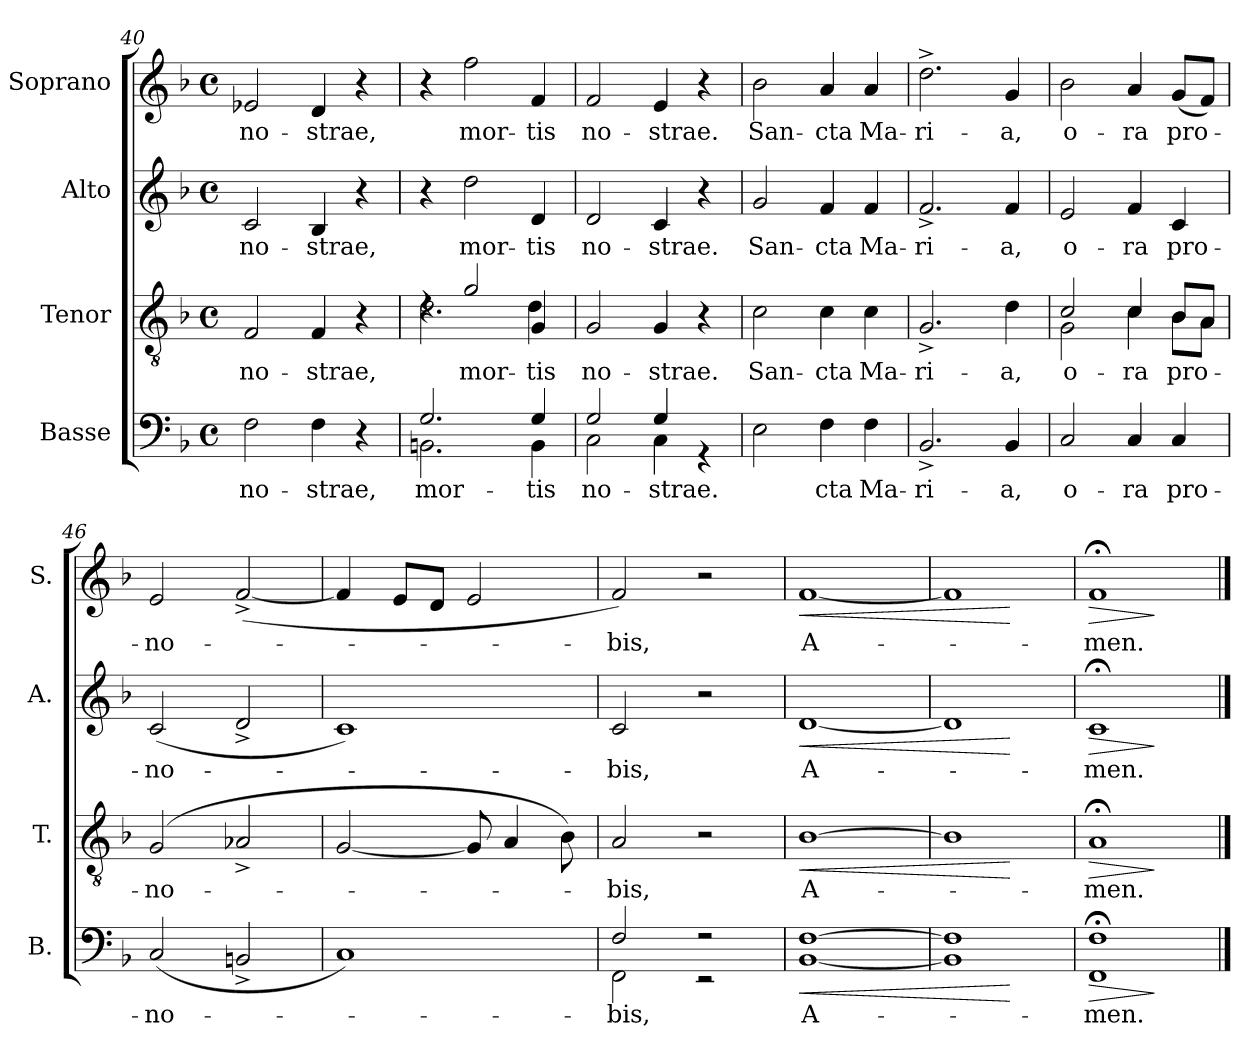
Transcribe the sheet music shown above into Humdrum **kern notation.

**kern	**text	**dynam	**kern	**text	**dynam	**kern	**text	**dynam	**kern	**text	**dynam
*part4	*part4	*part4	*part3	*part3	*part3	*part2	*part2	*part2	*part1	*part1	*part1
*staff4	*staff4	*staff4	*staff3	*staff3	*staff3	*staff2	*staff2	*staff2	*staff1	*staff1	*staff1
*I"Basse	*	*	*I"Tenor	*	*	*I"Alto	*	*	*I"Soprano	*	*
*I'B.	*	*	*I'T.	*	*	*I'A.	*	*	*I'S.	*	*
*clefF4	*	*	*clefGv2	*	*	*clefG2	*	*	*clefG2	*	*
*k[b-]	*	*	*k[b-]	*	*	*k[b-]	*	*	*k[b-]	*	*
*M4/4	*	*	*M4/4	*	*	*M4/4	*	*	*M4/4	*	*
*met(c)	*	*	*met(c)	*	*	*met(c)	*	*	*met(c)	*	*
=40	=40	=40	=40	=40	=40	=40	=40	=40	=40	=40	=40
2F\	no-	.	2F/	no-	.	2c/	no-	.	2e-X/	no-	.
4F\	-strae,	.	4F/	-strae,	.	4B-/	-strae,	.	4d/	-strae,	.
4r	.	.	4r	.	.	4r	.	.	4r	.	.
=41	=41	=41	=41	=41	=41	=41	=41	=41	=41	=41	=41
*^	*	*	*^	*	*	*	*	*	*	*	*
2.G/	2.BBn\	mor-	.	4rd	2.d\	.	.	4r	.	.	4r	.	.
.	.	.	.	2g/	.	mor-	.	2dd\	mor-	.	2ff\	mor-	.
4G/	4BB\	-tis	.	4G/	4d\	-tis	.	4d/	-tis	.	4f/	-tis	.
*	*	*	*	*v	*v	*	*	*	*	*	*	*	*
=42	=42	=42	=42	=42	=42	=42	=42	=42	=42	=42	=42	=42
2G/	2C\	no-	.	2G/	no-	.	2d/	no-	.	2f/	no-	.
4G/	4C\	-strae.	.	4G/	-strae.	.	4c/	-strae.	.	4e/	-strae.	.
4rGG	4ryy	.	.	4r	.	.	4r	.	.	4r	.	.
*v	*v	*	*	*	*	*	*	*	*	*	*	*
!!LO:PB:g=z
=43	=43	=43	=43	=43	=43	=43	=43	=43	=43	=43	=43
2E\	.	.	2c\	San-	.	2g/	San-	.	2b-\	San-	.
4F\	-cta	.	4c\	-cta	.	4f/	-cta	.	4a/	-cta	.
4F\	Ma-	.	4c\	Ma-	.	4f/	Ma-	.	4a/	Ma-	.
=44	=44	=44	=44	=44	=44	=44	=44	=44	=44	=44	=44
2.BB-^/	-ri-	.	2.G^/	-ri-	.	2.f^/	-ri-	.	2.dd^\	-ri-	.
4BB-/	-a,	.	4d\	-a,	.	4f/	-a,	.	4g/	-a,	.
=45	=45	=45	=45	=45	=45	=45	=45	=45	=45	=45	=45
*	*	*	*^	*	*	*	*	*	*	*	*
2C/	o-	.	2c/	2G\	o-	.	2e/	o-	.	2b-\	o-	.
4C/	-ra	.	4c/	4c\	-ra	.	4f/	-ra	.	4a/	-ra	.
4C/	pro-	.	8B-/L	8B-\L	pro-	.	4c/	pro-	.	(8g/L	pro-	.
.	.	.	8A/J	8A\J	.	.	.	.	.	8f/J)	.	.
*	*	*	*v	*v	*	*	*	*	*	*	*	*
=46	=46	=46	=46	=46	=46	=46	=46	=46	=46	=46	=46
(2C/	-no-	.	(2G/	-no-	.	(2c/	-no-	.	2e/	-no-	.
2BBn^/	.	.	2A-X^/	.	.	2d^/	.	.	([2f^/	.	.
=47	=47	=47	=47	=47	=47	=47	=47	=47	=47	=47	=47
1C)	.	.	[2G/	.	.	1c)	.	.	4f/]	.	.
.	.	.	.	.	.	.	.	.	8e/L	.	.
.	.	.	.	.	.	.	.	.	8d/J	.	.
.	.	.	8G/]	.	.	.	.	.	2e/	.	.
.	.	.	4A/	.	.	.	.	.	.	.	.
.	.	.	8B-\)	.	.	.	.	.	.	.	.
=48	=48	=48	=48	=48	=48	=48	=48	=48	=48	=48	=48
*^	*	*	*	*	*	*	*	*	*	*	*
2F/	2FF\	-bis,	.	2A/	-bis,	.	2c/	-bis,	.	2f/)	-bis,	.
2r	2r	.	.	2r	.	.	2r	.	.	2r	.	.
=49	=49	=49	=49	=49	=49	=49	=49	=49	=49	=49	=49	=49
!	!	!	!LO:HP:b	!	!	!LO:HP:b	!	!	!LO:HP:b	!	!	!LO:HP:b
[1F	[1BB-	A-	<	[1B-	A-	<	[1d	A-	<	[1f	A-	<
=50	=50	=50	=50	=50	=50	=50	=50	=50	=50	=50	=50	=50
1F]	1BB-]	.	.	1B-]	.	.	1d]	.	.	1f]	.	.
*v	*v	*	*	*	*	*	*	*	*	*	*	*
.	.	[	.	.	[	.	.	[	.	.	[
=51	=51	=51	=51	=51	=51	=51	=51	=51	=51	=51	=51
!	!	!LO:HP:b	!	!	!LO:HP:b	!	!	!LO:HP:b	!	!	!LO:HP:b
*^	*	*	*	*	*	*	*	*	*	*	*
1F;<	1FF	-men.	>	1A;<	-men.	>	1c;<	-men.	>	1f;<	-men.	>
*v	*v	*	*	*	*	*	*	*	*	*	*	*
.	.	]	.	.	]	.	.	]	.	.	]
==	==	==	==	==	==	==	==	==	==	==	==
*-	*-	*-	*-	*-	*-	*-	*-	*-	*-	*-	*-
